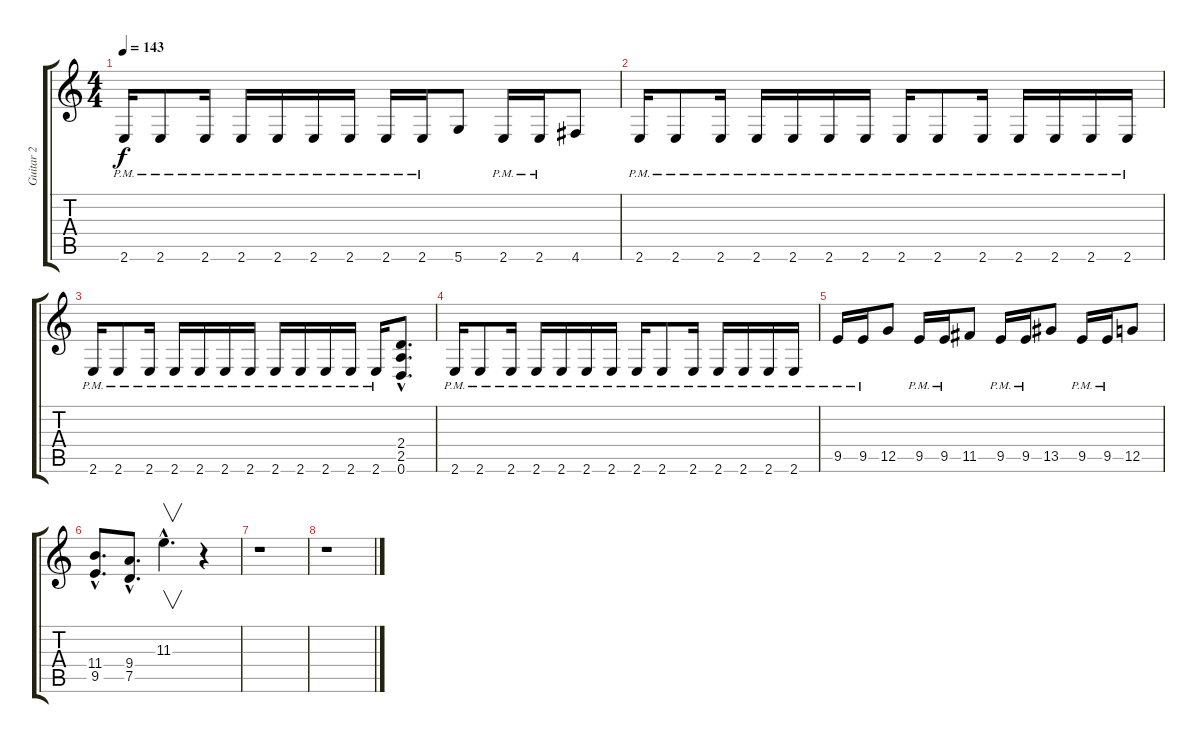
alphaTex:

\track ("Guitar 2" "Guitar 2") {instrument distortionguitar}
\staff {score tabs}
\tuning (D4 A3 F3 C3 G2 D2) {hide}
\ts (4 4)
\tempo 143
\clef g2
\ks c
2.6{pm}.16{dy f} 2.6{pm}.8 2.6{pm}.16 2.6{pm}.16 2.6{pm}.16 2.6{pm}.16 2.6{pm}.16 2.6{pm}.16 2.6{pm}.16 5.6.8 2.6{pm}.16 2.6{pm}.16 4.6.8 |
2.6{pm}.16 2.6{pm}.8 2.6{pm}.16 2.6{pm}.16 2.6{pm}.16 2.6{pm}.16 2.6{pm}.16 2.6{pm}.16 2.6{pm}.8 2.6{pm}.16 2.6{pm}.16 2.6{pm}.16 2.6{pm}.16 2.6{pm}.16 |
2.6{pm}.16 2.6{pm}.8 2.6{pm}.16 2.6{pm}.16 2.6{pm}.16 2.6{pm}.16 2.6{pm}.16 2.6{pm}.16 2.6{pm}.16 2.6{pm}.16 2.6{pm}.16 2.6{pm}.16 (2.4{hac} 2.5{hac} 0.6{hac}).8{d} |
2.6{pm}.16 2.6{pm}.8 2.6{pm}.16 2.6{pm}.16 2.6{pm}.16 2.6{pm}.16 2.6{pm}.16 2.6{pm}.16 2.6{pm}.8 2.6{pm}.16 2.6{pm}.16 2.6{pm}.16 2.6{pm}.16 2.6{pm}.16 |
9.5{pm}.16 9.5{pm}.16 12.5.8 9.5{pm}.16 9.5{pm}.16 11.5.8 9.5{pm}.16 9.5{pm}.16 13.5.8 9.5{pm}.16 9.5{pm}.16 12.5.8 |
(11.4{hac} 9.5{hac}).8{d} (9.4{hac} 7.5{hac}).8{d} 11.3{hac}.4{v d instrument guitarharmonics} r.4 |
r.1 |
r.1
